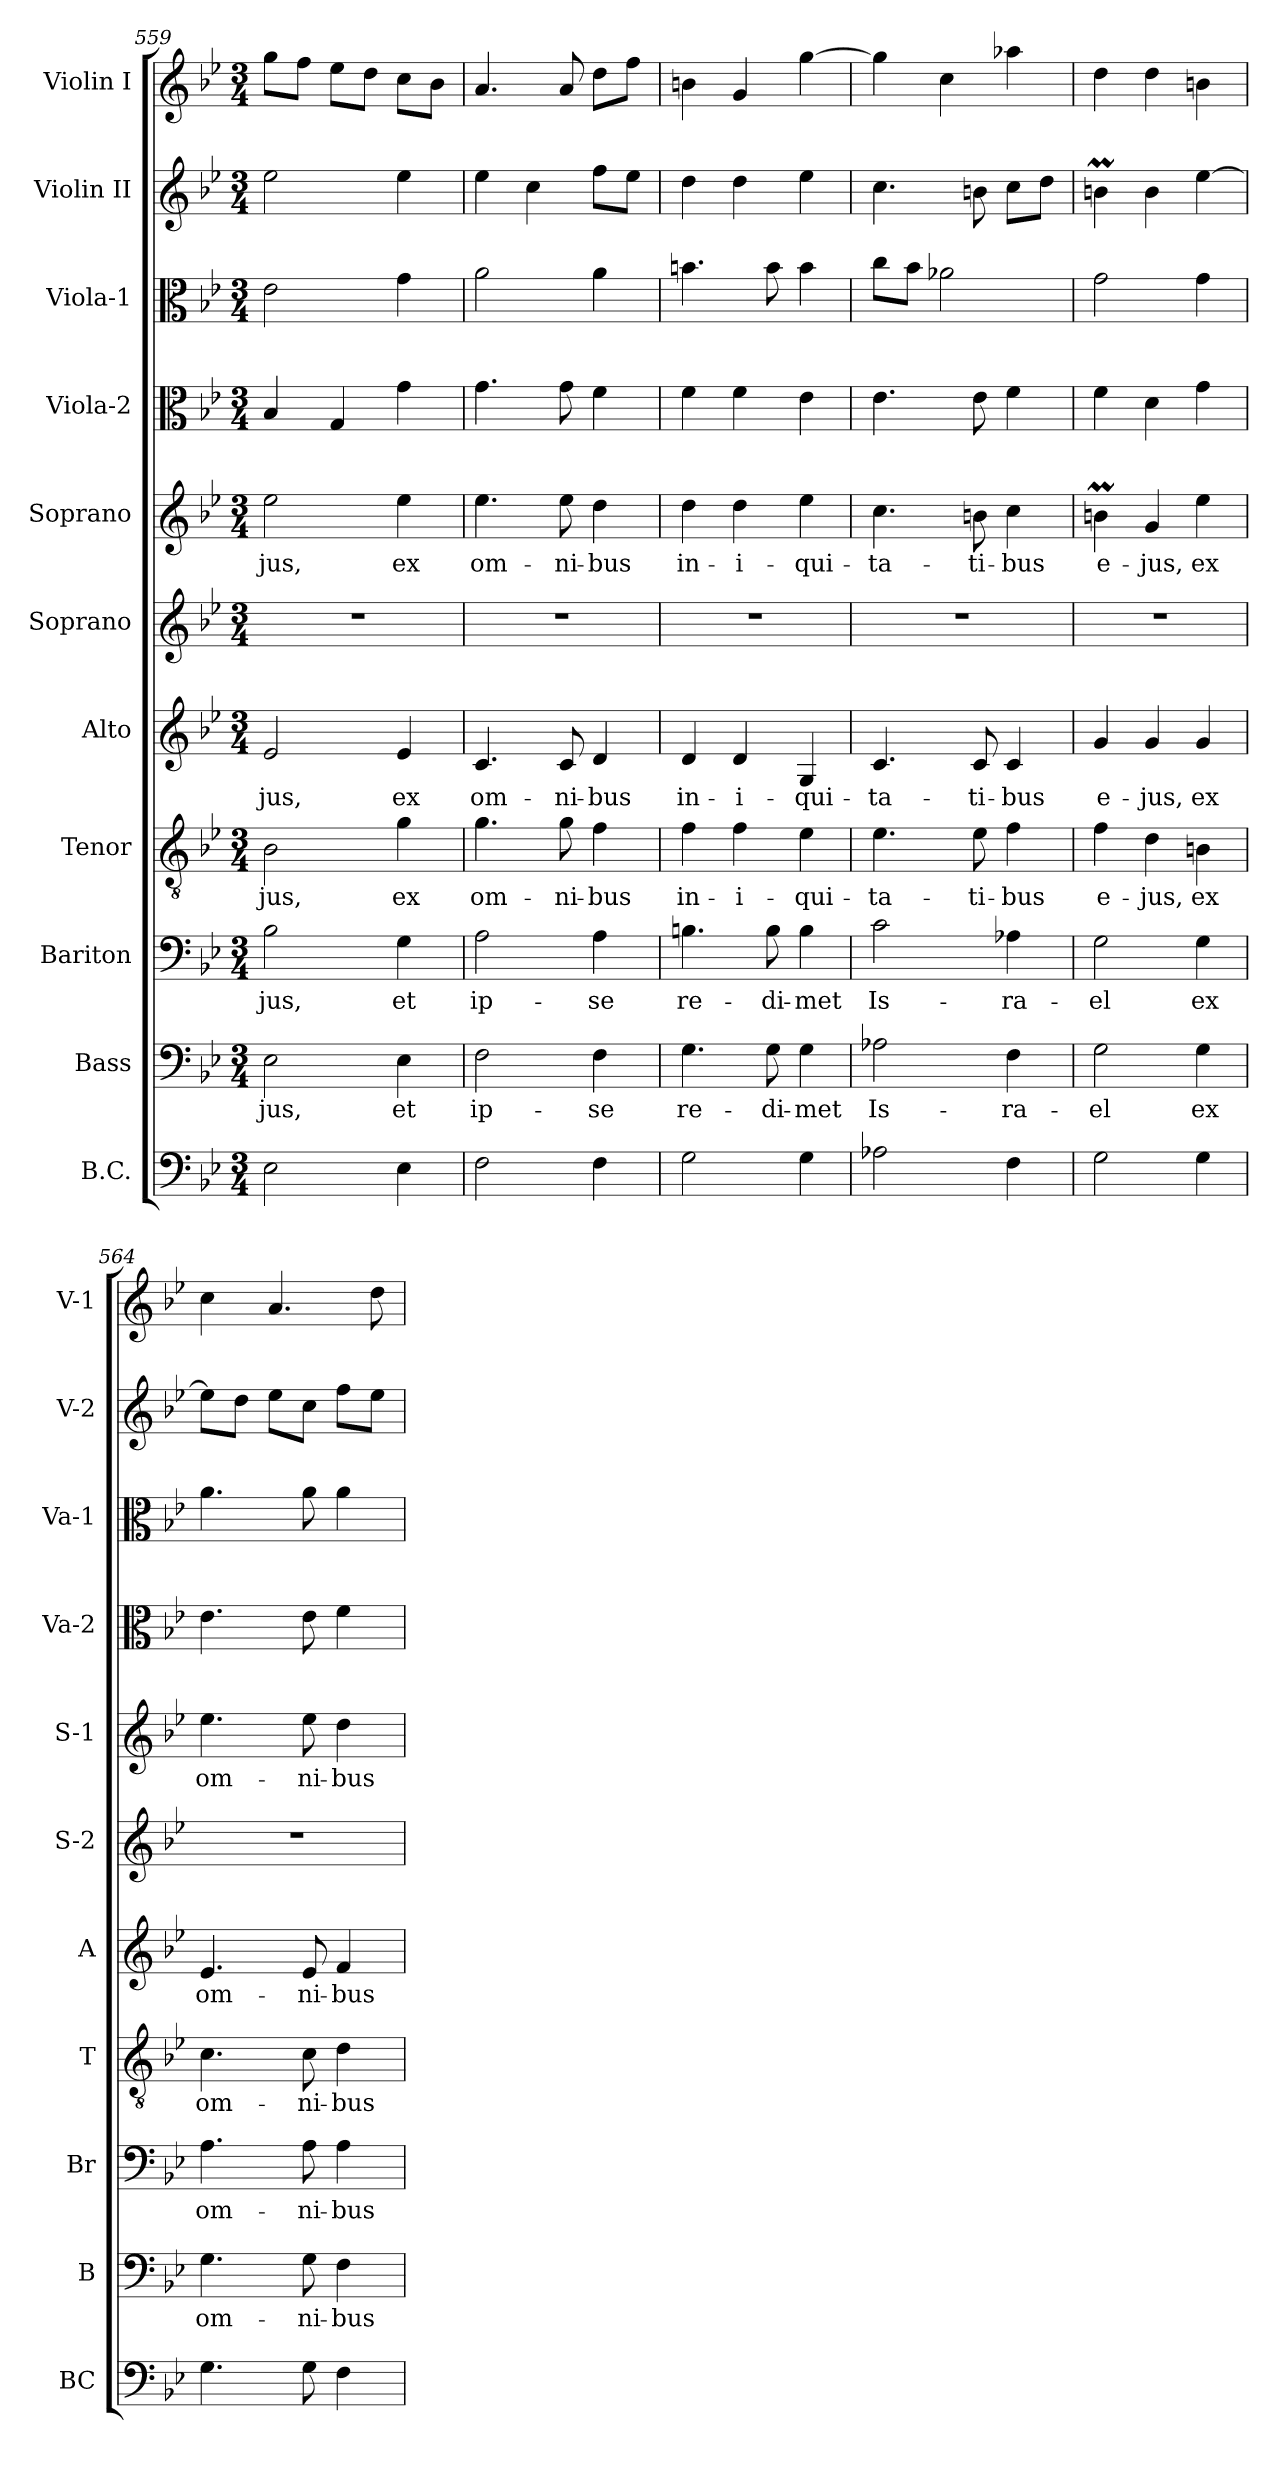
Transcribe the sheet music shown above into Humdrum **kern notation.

**kern	**kern	**text	**kern	**text	**kern	**text	**kern	**text	**kern	**kern	**text	**kern	**kern	**kern	**kern
*part11	*part10	*part10	*part9	*part9	*part8	*part8	*part7	*part7	*part6	*part5	*part5	*part4	*part3	*part2	*part1
*staff11	*staff10	*staff10	*staff9	*staff9	*staff8	*staff8	*staff7	*staff7	*staff6	*staff5	*staff5	*staff4	*staff3	*staff2	*staff1
*I"B.C.	*I"Bass	*	*I"Bariton	*	*I"Tenor	*	*I"Alto	*	*I"Soprano	*I"Soprano	*	*I"Viola-2	*I"Viola-1	*I"Violin II	*I"Violin I
*I'BC	*I'B	*	*I'Br	*	*I'T	*	*I'A	*	*I'S-2	*I'S-1	*	*I'Va-2	*I'Va-1	*I'V-2	*I'V-1
*clefF4	*clefF4	*	*clefF4	*	*clefGv2	*	*clefG2	*	*clefG2	*clefG2	*	*clefC3	*clefC3	*clefG2	*clefG2
*k[b-e-]	*k[b-e-]	*	*k[b-e-]	*	*k[b-e-]	*	*k[b-e-]	*	*k[b-e-]	*k[b-e-]	*	*k[b-e-]	*k[b-e-]	*k[b-e-]	*k[b-e-]
*B-:	*B-:	*	*B-:	*	*B-:	*	*B-:	*	*B-:	*B-:	*	*B-:	*B-:	*B-:	*B-:
*M3/4	*M3/4	*	*M3/4	*	*M3/4	*	*M3/4	*	*M3/4	*M3/4	*	*M3/4	*M3/4	*M3/4	*M3/4
=559	=559	=559	=559	=559	=559	=559	=559	=559	=559	=559	=559	=559	=559	=559	=559
!	!	!LO:LY:b	!	!LO:LY:b	!	!LO:LY:b	!	!LO:LY:b	!	!	!LO:LY:b	!	!	!	!
2E-\	2E-\	-jus,	2B-\	-jus,	2B-\	-jus,	2e-/	-jus,	2.r	2ee-\	-jus,	4B-/	2e-\	2ee-\	8gg\L
.	.	.	.	.	.	.	.	.	.	.	.	.	.	.	8ff\J
.	.	.	.	.	.	.	.	.	.	.	.	4G/	.	.	8ee-\L
.	.	.	.	.	.	.	.	.	.	.	.	.	.	.	8dd\J
!	!	!LO:LY:b	!	!LO:LY:b	!	!LO:LY:b	!	!LO:LY:b	!	!	!LO:LY:b	!	!	!	!
4E-\	4E-\	et	4G\	et	4g\	ex	4e-/	ex	.	4ee-\	ex	4g\	4g\	4ee-\	8cc\L
.	.	.	.	.	.	.	.	.	.	.	.	.	.	.	8b-\J
!!LO:PB:g=z
=560	=560	=560	=560	=560	=560	=560	=560	=560	=560	=560	=560	=560	=560	=560	=560
!	!	!LO:LY:b	!	!LO:LY:b	!	!LO:LY:b	!	!LO:LY:b	!	!	!LO:LY:b	!	!	!	!
2F\	2F\	ip-	2A\	ip-	4.g\	om-	4.c/	om-	2.r	4.ee-\	om-	4.g\	2a\	4ee-\	4.a/
.	.	.	.	.	.	.	.	.	.	.	.	.	.	4cc\	.
!	!	!	!	!	!	!LO:LY:b	!	!LO:LY:b	!	!	!LO:LY:b	!	!	!	!
.	.	.	.	.	8g\	-ni-	8c/	-ni-	.	8ee-\	-ni-	8g\	.	.	8a/
!	!	!LO:LY:b	!	!LO:LY:b	!	!LO:LY:b	!	!LO:LY:b	!	!	!LO:LY:b	!	!	!	!
4F\	4F\	-se	4A\	-se	4f\	-bus	4d/	-bus	.	4dd\	-bus	4f\	4a\	8ff\L	8dd\L
.	.	.	.	.	.	.	.	.	.	.	.	.	.	8ee-\J	8ff\J
=561	=561	=561	=561	=561	=561	=561	=561	=561	=561	=561	=561	=561	=561	=561	=561
!	!	!LO:LY:b	!	!LO:LY:b	!	!LO:LY:b	!	!LO:LY:b	!	!	!LO:LY:b	!	!	!	!
2G\	4.G\	re-	4.Bn\	re-	4f\	in-	4d/	in-	2.r	4dd\	in-	4f\	4.bn\	4dd\	4bn\
!	!	!	!	!	!	!LO:LY:b	!	!LO:LY:b	!	!	!LO:LY:b	!	!	!	!
.	.	.	.	.	4f\	-i-	4d/	-i-	.	4dd\	-i-	4f\	.	4dd\	4g/
!	!	!LO:LY:b	!	!LO:LY:b	!	!	!	!	!	!	!	!	!	!	!
.	8G\	-di-	8B\	-di-	.	.	.	.	.	.	.	.	8b\	.	.
!	!	!LO:LY:b	!	!LO:LY:b	!	!LO:LY:b	!	!LO:LY:b	!	!	!LO:LY:b	!	!	!	!
4G\	4G\	-met	4B\	-met	4e-\	-qui-	4G/	-qui-	.	4ee-\	-qui-	4e-\	4b\	4ee-\	[4gg\
=562	=562	=562	=562	=562	=562	=562	=562	=562	=562	=562	=562	=562	=562	=562	=562
!	!	!LO:LY:b	!	!LO:LY:b	!	!LO:LY:b	!	!LO:LY:b	!	!	!LO:LY:b	!	!	!	!
2A-X\	2A-X\	Is-	2c\	Is-	4.e-\	-ta-	4.c/	-ta-	2.r	4.cc\	-ta-	4.e-\	8cc\L	4.cc\	4gg\]
.	.	.	.	.	.	.	.	.	.	.	.	.	8b-\J	.	.
.	.	.	.	.	.	.	.	.	.	.	.	.	2a-X\	.	4cc\
!	!	!	!	!	!	!LO:LY:b	!	!LO:LY:b	!	!	!LO:LY:b	!	!	!	!
.	.	.	.	.	8e-\	-ti-	8c/	-ti-	.	8bn\	-ti-	8e-\	.	8bn\	.
!	!	!LO:LY:b	!	!LO:LY:b	!	!LO:LY:b	!	!LO:LY:b	!	!	!LO:LY:b	!	!	!	!
4F\	4F\	-ra-	4A-X\	-ra-	4f\	-bus	4c/	-bus	.	4cc\	-bus	4f\	.	8cc\L	4aa-X\
.	.	.	.	.	.	.	.	.	.	.	.	.	.	8dd\J	.
=563	=563	=563	=563	=563	=563	=563	=563	=563	=563	=563	=563	=563	=563	=563	=563
!	!	!LO:LY:b	!	!LO:LY:b	!	!LO:LY:b	!	!LO:LY:b	!	!	!LO:LY:b	!	!	!	!
2G\	2G\	-el	2G\	-el	4f\	e-	4g/	e-	2.r	4bnm\	e-	4f\	2g\	4bnm\	4dd\
!	!	!	!	!	!	!LO:LY:b	!	!LO:LY:b	!	!	!LO:LY:b	!	!	!	!
.	.	.	.	.	4d\	-jus,	4g/	-jus,	.	4g/	-jus,	4d\	.	4b\	4dd\
!	!	!LO:LY:b	!	!LO:LY:b	!	!LO:LY:b	!	!LO:LY:b	!	!	!LO:LY:b	!	!	!	!
4G\	4G\	ex	4G\	ex	4Bn\	ex	4g/	ex	.	4ee-\	ex	4g\	4g\	[4ee-\	4bn\
=564	=564	=564	=564	=564	=564	=564	=564	=564	=564	=564	=564	=564	=564	=564	=564
!	!	!LO:LY:b	!	!LO:LY:b	!	!LO:LY:b	!	!LO:LY:b	!	!	!LO:LY:b	!	!	!	!
4.G\	4.G\	om-	4.A\	om-	4.c\	om-	4.e-/	om-	2.r	4.ee-\	om-	4.e-\	4.a\	8ee-\L]	4cc\
.	.	.	.	.	.	.	.	.	.	.	.	.	.	8dd\J	.
.	.	.	.	.	.	.	.	.	.	.	.	.	.	8ee-\L	4.a/
!	!	!LO:LY:b	!	!LO:LY:b	!	!LO:LY:b	!	!LO:LY:b	!	!	!LO:LY:b	!	!	!	!
8G\	8G\	-ni-	8A\	-ni-	8c\	-ni-	8e-/	-ni-	.	8ee-\	-ni-	8e-\	8a\	8cc\J	.
!	!	!LO:LY:b	!	!LO:LY:b	!	!LO:LY:b	!	!LO:LY:b	!	!	!LO:LY:b	!	!	!	!
4F\	4F\	-bus	4A\	-bus	4d\	-bus	4f/	-bus	.	4dd\	-bus	4f\	4a\	8ff\L	.
.	.	.	.	.	.	.	.	.	.	.	.	.	.	8ee-\J	8dd\
=	=	=	=	=	=	=	=	=	=	=	=	=	=	=	=
*-	*-	*-	*-	*-	*-	*-	*-	*-	*-	*-	*-	*-	*-	*-	*-
